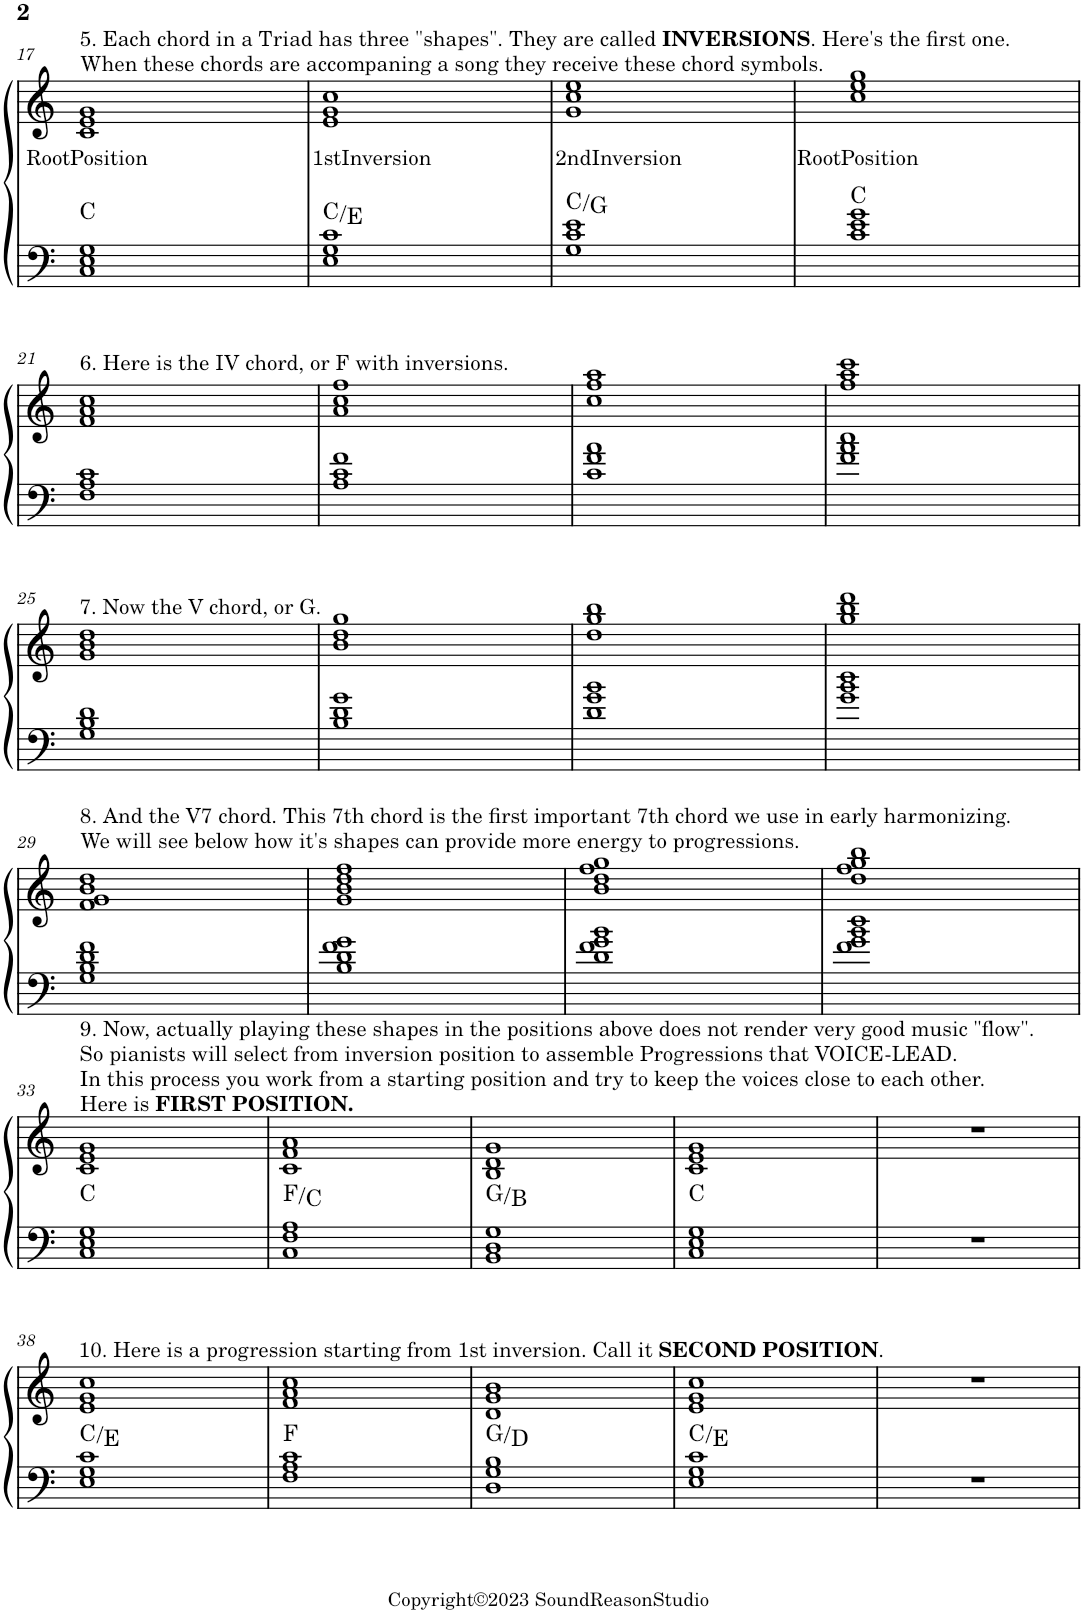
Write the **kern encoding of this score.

**kern	**kern	**text	**harte
*part1	*part1	*part1	*part1
*staff2	*staff1	*staff1	*
*I"Piano	*	*	*
*I'Pno.	*	*	*
!!LO:PB:g=z
*clefF4	*clefG2	*	*
*k[]	*k[]	*	*
*M4/4	*M4/4	*	*
=17	=17	=17	=17
!	!LO:TX:a:t=5. Each chord in a Triad has three "shapes". They are called	!	!
!	!LO:TX:a:B:t=INVERSIONS	!	!
!	!LO:TX:a:t=. Here's the first one.	!	!
!	!LO:TX:a:t=When these chords are accompaning a song they receive these chord symbols.	!	!
!	!	!LO:LY:b	!
1C 1E 1G	1c 1e 1g	RootPosition	C:maj
=18	=18	=18	=18
!	!	!LO:LY:b	!
1E 1G 1c	1e 1g 1cc	1stInversion	C:maj/3
=19	=19	=19	=19
!	!	!LO:LY:b	!
1G 1c 1e	1g 1cc 1ee	2ndInversion	C:maj/5
=20	=20	=20	=20
!	!	!LO:LY:b	!
1c 1e 1g	1cc 1ee 1gg	RootPosition	C:maj
!!LO:LB:g=z
=21	=21	=21	=21
!	!LO:TX:a:t=6. Here is the IV chord, or F with inversions.	!	!
1F 1A 1c	1f 1a 1cc	.	.
=22	=22	=22	=22
1A 1c 1f	1a 1cc 1ff	.	.
=23	=23	=23	=23
1c 1f 1a	1cc 1ff 1aa	.	.
=24	=24	=24	=24
1f 1a 1cc	1ff 1aa 1ccc	.	.
!!LO:LB:g=z
=25	=25	=25	=25
!	!LO:TX:a:t=7. Now the V chord, or G.	!	!
1G 1B 1d	1g 1b 1dd	.	.
=26	=26	=26	=26
1B 1d 1g	1b 1dd 1gg	.	.
=27	=27	=27	=27
1d 1g 1b	1dd 1gg 1bb	.	.
=28	=28	=28	=28
1g 1b 1dd	1gg 1bb 1ddd	.	.
!!LO:LB:g=z
=29	=29	=29	=29
!	!LO:TX:a:t=8. And the V7 chord. This 7th chord is the first important 7th chord we use in early harmonizing.	!	!
!	!LO:TX:a:t=We will see below how it's shapes can provide more energy to progressions.	!	!
1G 1B 1d 1f	1f 1g 1b 1dd	.	.
=30	=30	=30	=30
1B 1d 1f 1g	1g 1b 1dd 1ff	.	.
=31	=31	=31	=31
1d 1f 1g 1b	1b 1dd 1ff 1gg	.	.
=32	=32	=32	=32
1f 1g 1b 1dd	1dd 1ff 1gg 1bb	.	.
!!LO:LB:g=z
=33	=33	=33	=33
!	!LO:TX:a:t=9. Now, actually playing these shapes in the positions above does not render very good music "flow".	!	!
!	!LO:TX:a:t=So pianists will select from inversion position to assemble Progressions that VOICE-LEAD.	!	!
!	!LO:TX:a:t=In this process you work from a starting position and try to keep the voices close to each other.	!	!
!	!LO:TX:a:t=Here is	!	!
!	!LO:TX:a:B:t=FIRST POSITION.	!	!
1C 1E 1G	1c 1e 1g	.	C:maj
=34	=34	=34	=34
1C 1F 1A	1c 1f 1a	.	F:maj/5
=35	=35	=35	=35
1BB 1D 1G	1B 1d 1g	.	G:maj/3
=36	=36	=36	=36
1C 1E 1G	1c 1e 1g	.	C:maj
=37	=37	=37	=37
1r	1r	.	.
!!LO:LB:g=z
=38	=38	=38	=38
!	!LO:TX:a:t=10. Here is a progression starting from 1st inversion. Call it	!	!
!	!LO:TX:a:B:t=SECOND POSITION	!	!
!	!LO:TX:a:t=.	!	!
1E 1G 1c	1e 1g 1cc	.	C:maj/3
=39	=39	=39	=39
1F 1A 1c	1f 1a 1cc	.	F:maj
=40	=40	=40	=40
1D 1G 1B	1d 1g 1b	.	G:maj/5
=41	=41	=41	=41
1E 1G 1c	1e 1g 1cc	.	C:maj/3
=42	=42	=42	=42
1r	1r	.	.
=	=	=	=
*-	*-	*-	*-
